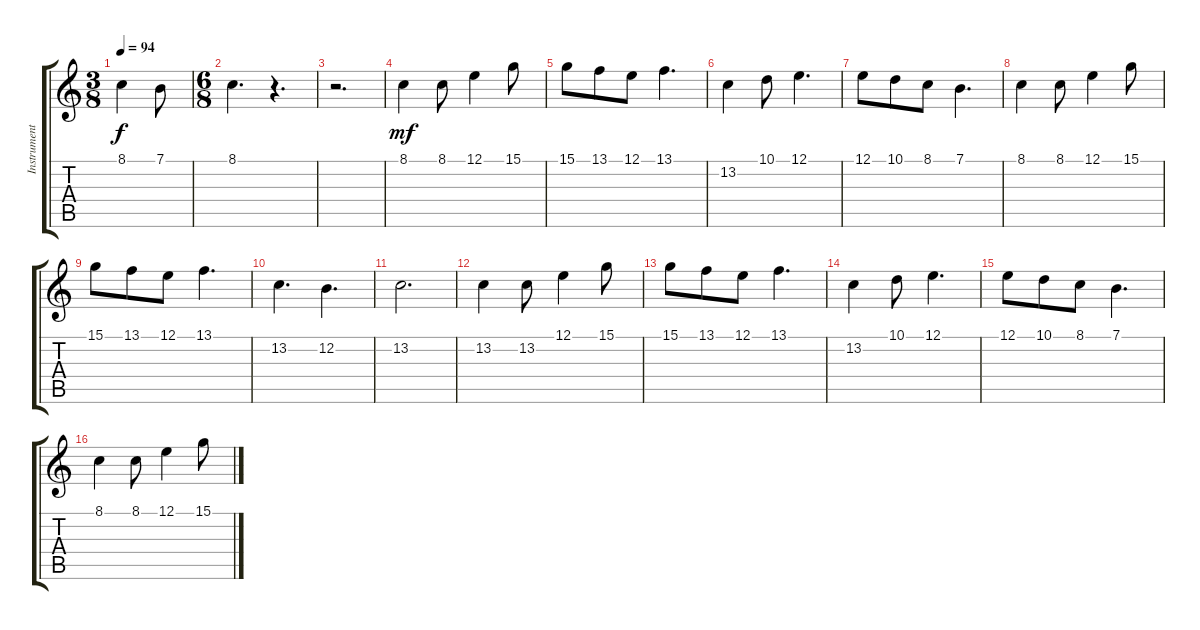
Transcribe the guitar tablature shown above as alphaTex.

\track ("Instrument 4 (French Horn)" "Instrument") {instrument frenchhorn}
\staff {score tabs}
\tuning (E4 B3 G3 D3 A2 E2) {hide}
\ts (3 8)
\tempo 94
\clef g2
\ks c
8.1.4{dy f} 7.1.8 |
\ts (6 8)
8.1.4{d} r.4{d} |
r.2{d} |
8.1.4{dy mf instrument trumpet} 8.1.8 12.1.4 15.1.8 |
15.1.8 13.1.8 12.1.8 13.1.4{d} |
13.2.4 10.1.8 12.1.4{d} |
12.1.8 10.1.8 8.1.8 7.1.4{d} |
8.1.4 8.1.8 12.1.4 15.1.8 |
15.1.8 13.1.8 12.1.8 13.1.4{d} |
13.2.4{d} 12.2.4{d} |
13.2.2{d} |
13.2.4 13.2.8 12.1.4 15.1.8 |
15.1.8 13.1.8 12.1.8 13.1.4{d} |
13.2.4 10.1.8 12.1.4{d} |
12.1.8 10.1.8 8.1.8 7.1.4{d} |
8.1.4 8.1.8 12.1.4 15.1.8
